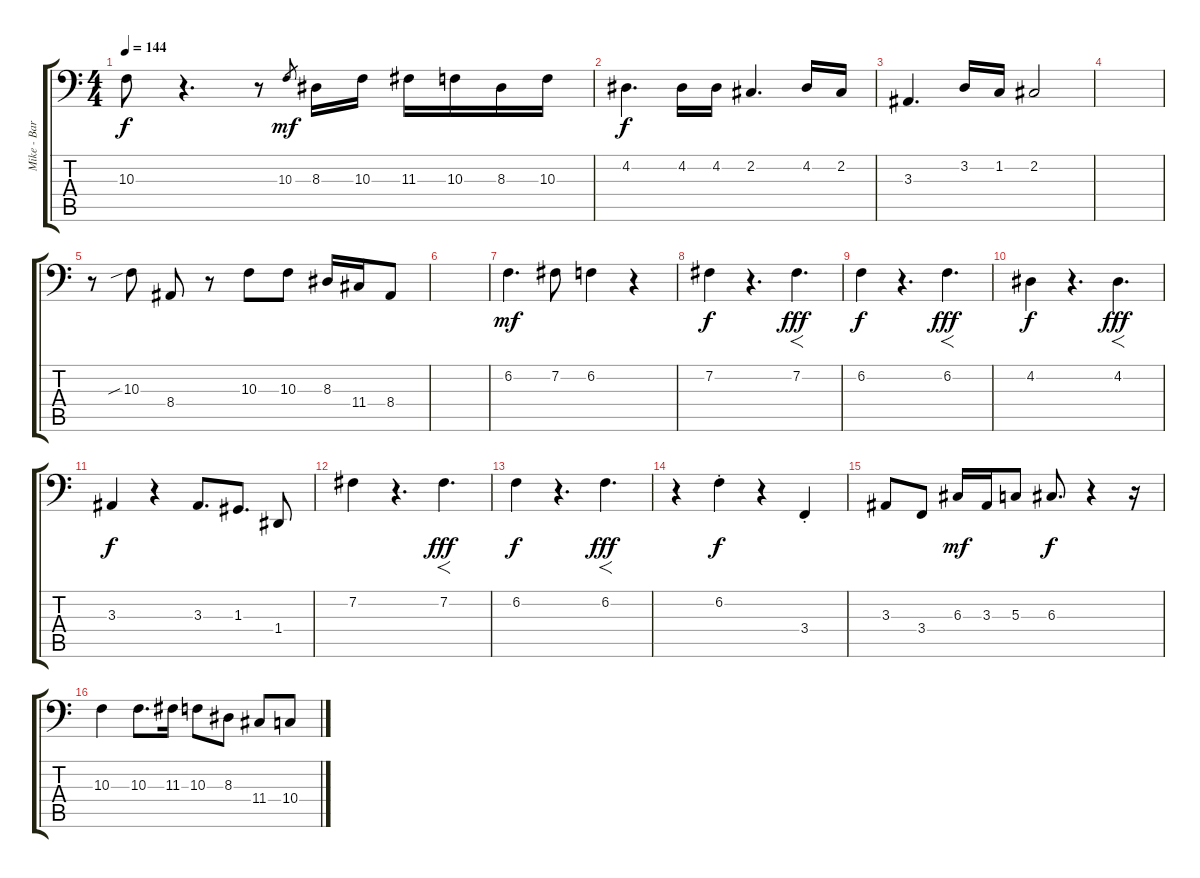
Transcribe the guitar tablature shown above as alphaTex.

\track ("Mike - Bari" "Mike - Bar") {instrument baritonesax}
\staff {score tabs}
\tuning (E3 B2 G2 D2 A1 E1) {hide}
\ts (4 4)
\tempo 144
\clef f4
\ks c
10.3{t}.8{dy f} r.4{d} r.8 10.3.8{gr dy mf} 8.3.16 10.3.16 11.3.16 10.3.16 8.3.16 10.3.16 |
4.2.4{d dy f} 4.2.16 4.2.16 2.2.4{d} 4.2.16 2.2.16 |
3.3.4{d} 3.2.16 1.2.16 2.2.2 |
|
r.8 10.3{sib}.8 8.4.8 r.8 10.3.8 10.3.8 8.3.16 11.4.16 8.4.8 |
|
6.2.4{d dy mf} 7.2.8 6.2.4 r.4 |
7.2.4{dy f} r.4{d} 7.2.4{f d dy fff} |
6.2.4{dy f} r.4{d} 6.2.4{f d dy fff} |
4.2.4{dy f} r.4{d} 4.2.4{f d dy fff} |
3.3.4{dy f} r.4 3.3.8{d} 1.3.8{d} 1.4.8 |
7.2.4 r.4{d} 7.2.4{f d dy fff} |
6.2.4{dy f} r.4{d} 6.2.4{f d dy fff} |
r.4 6.2{st}.4{dy f} r.4 3.4{st}.4 |
3.3.8 3.4.8 6.3.16{dy mf} 3.3.16 5.3.8 6.3.8{d dy f} r.4 r.16 |
10.3.4 10.3.8{d} 11.3.16 10.3.8 8.3.8 11.4.8 10.4.8
